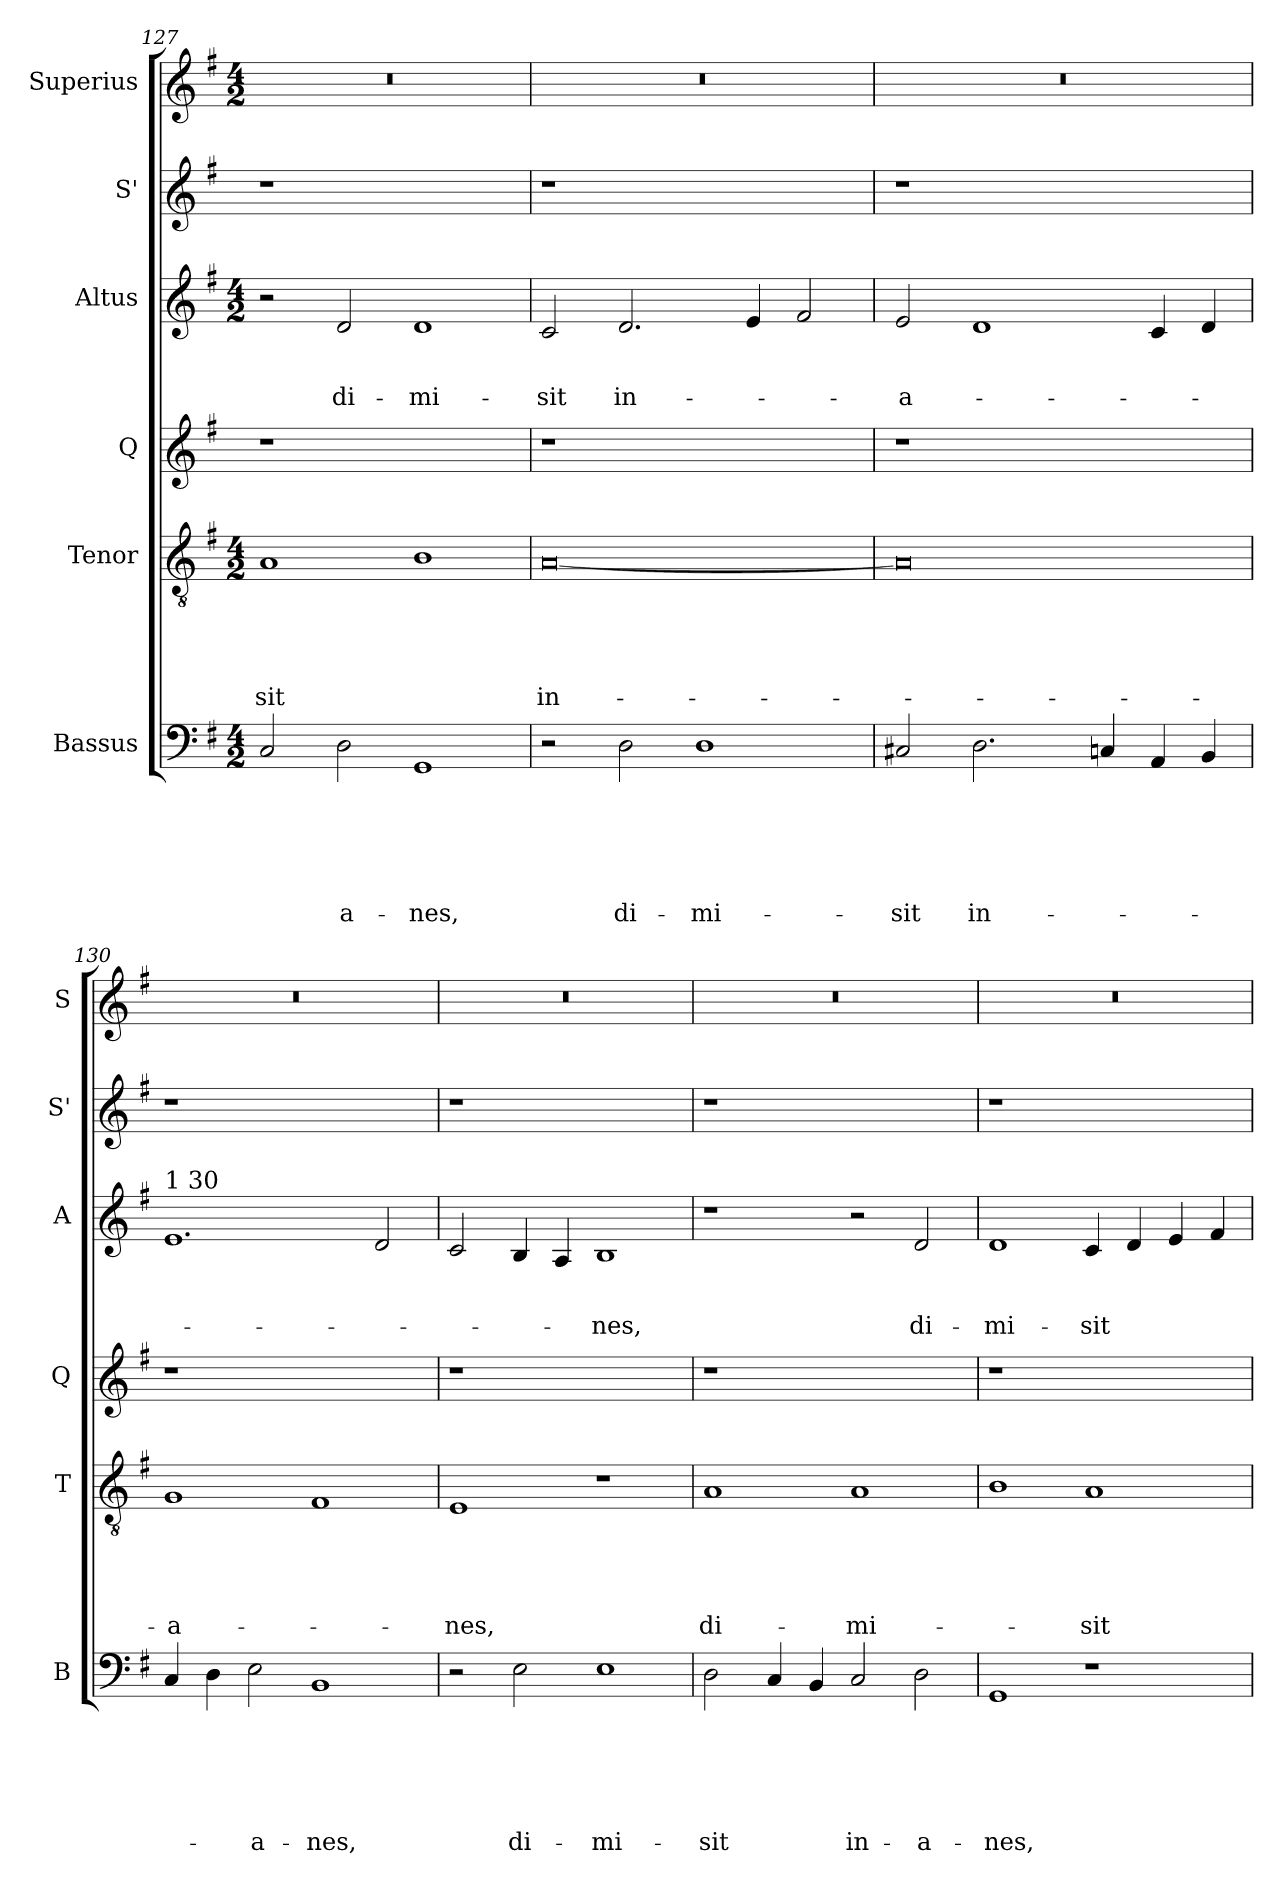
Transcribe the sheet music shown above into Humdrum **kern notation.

**kern	**text	**text	**text	**text	**text	**text	**kern	**text	**text	**text	**text	**text	**kern	**kern	**text	**text	**text	**kern	**kern
*part6	*part6	*part6	*part6	*part6	*part6	*part6	*part5	*part5	*part5	*part5	*part5	*part5	*part4	*part3	*part3	*part3	*part3	*part2	*part1
*staff6	*staff6	*staff6	*staff6	*staff6	*staff6	*staff6	*staff5	*staff5	*staff5	*staff5	*staff5	*staff5	*staff4	*staff3	*staff3	*staff3	*staff3	*staff2	*staff1
*I"Bassus	*	*	*	*	*	*	*I"Tenor	*	*	*	*	*	*I"Q	*I"Altus	*	*	*	*I"S'	*I"Superius
*I'B	*	*	*	*	*	*	*I'T	*	*	*	*	*	*I'Q	*I'A	*	*	*	*I'S'	*I'S
*clefF4	*	*	*	*	*	*	*clefGv2	*	*	*	*	*	*clefG2	*clefG2	*	*	*	*clefG2	*clefG2
*k[f#]	*	*	*	*	*	*	*k[f#]	*	*	*	*	*	*k[f#]	*k[f#]	*	*	*	*k[f#]	*k[f#]
*G:	*	*	*	*	*	*	*G:	*	*	*	*	*	*G:	*G:	*	*	*	*G:	*G:
*M4/2	*	*	*	*	*	*	*M4/2	*	*	*	*	*	*	*M4/2	*	*	*	*	*M4/2
=127	=127	=127	=127	=127	=127	=127	=127	=127	=127	=127	=127	=127	=127	=127	=127	=127	=127	=127	=127
!	!	!	!	!	!	!	!	!	!	!	!	!LO:LY:b	!	!	!	!	!	!	!
2C/	.	.	.	.	.	.	1A	.	.	.	.	-sit	1r	2r	.	.	.	1r	0r
!	!	!	!	!	!	!LO:LY:b	!	!	!	!	!	!	!	!	!	!	!LO:LY:b	!	!
2D\	.	.	.	.	.	-a-	.	.	.	.	.	.	.	2d/	.	.	di-	.	.
!	!	!	!	!	!	!LO:LY:b	!	!	!	!	!	!	!	!	!	!	!LO:LY:b	!	!
1GG	.	.	.	.	.	-nes,	1B	.	.	.	.	.	1ryy	1d	.	.	-mi-	1ryy	.
=128	=128	=128	=128	=128	=128	=128	=128	=128	=128	=128	=128	=128	=128	=128	=128	=128	=128	=128	=128
!	!	!	!	!	!	!	!	!	!	!	!	!LO:LY:b	!	!	!	!	!LO:LY:b	!	!
2r	.	.	.	.	.	.	[<0A	.	.	.	.	in-	1r	2c/	.	.	-sit	1r	0r
!	!	!	!	!	!	!LO:LY:b	!	!	!	!	!	!	!	!	!	!	!LO:LY:b	!	!
2D\	.	.	.	.	.	di-	.	.	.	.	.	.	.	2.d/	.	.	in-	.	.
!	!	!	!	!	!	!LO:LY:b	!	!	!	!	!	!	!	!	!	!	!	!	!
1D	.	.	.	.	.	-mi-	.	.	.	.	.	.	1ryy	.	.	.	.	1ryy	.
.	.	.	.	.	.	.	.	.	.	.	.	.	.	4e/	.	.	.	.	.
.	.	.	.	.	.	.	.	.	.	.	.	.	.	2f#/	.	.	.	.	.
=129	=129	=129	=129	=129	=129	=129	=129	=129	=129	=129	=129	=129	=129	=129	=129	=129	=129	=129	=129
!	!	!	!	!	!	!LO:LY:b	!	!	!	!	!	!	!	!	!	!	!LO:LY:b	!	!
2C#X/	.	.	.	.	.	-sit	0A]	.	.	.	.	.	1r	2e/	.	.	-a-	1r	0r
!	!	!	!	!	!	!LO:LY:b	!	!	!	!	!	!	!	!	!	!	!	!	!
2.D\	.	.	.	.	.	in-	.	.	.	.	.	.	.	1d	.	.	.	.	.
.	.	.	.	.	.	.	.	.	.	.	.	.	1ryy	.	.	.	.	1ryy	.
4Cn/	.	.	.	.	.	.	.	.	.	.	.	.	.	.	.	.	.	.	.
4AA/	.	.	.	.	.	.	.	.	.	.	.	.	.	4c/	.	.	.	.	.
4BB/	.	.	.	.	.	.	.	.	.	.	.	.	.	4d/	.	.	.	.	.
!!LO:LB:g=z
=130	=130	=130	=130	=130	=130	=130	=130	=130	=130	=130	=130	=130	=130	=130	=130	=130	=130	=130	=130
!	!	!	!	!	!	!	!	!	!	!	!	!	!	!LO:TX:a:t=1 30	!	!	!	!	!
!	!	!	!	!	!	!	!	!	!	!	!	!LO:LY:b:rj	!	!	!	!	!	!	!
4C/	.	.	.	.	.	.	1G	.	.	.	.	-a-	1r	1.e	.	.	.	1r	0r
4D\	.	.	.	.	.	.	.	.	.	.	.	.	.	.	.	.	.	.	.
!	!	!	!	!	!	!LO:LY:b	!	!	!	!	!	!	!	!	!	!	!	!	!
2E\	.	.	.	.	.	-a-	.	.	.	.	.	.	.	.	.	.	.	.	.
!	!	!	!	!	!	!LO:LY:b	!	!	!	!	!	!	!	!	!	!	!	!	!
1BB	.	.	.	.	.	-nes,	1F#	.	.	.	.	.	1ryy	.	.	.	.	1ryy	.
.	.	.	.	.	.	.	.	.	.	.	.	.	.	2d/	.	.	.	.	.
=131	=131	=131	=131	=131	=131	=131	=131	=131	=131	=131	=131	=131	=131	=131	=131	=131	=131	=131	=131
!	!	!	!	!	!	!	!	!	!	!	!	!LO:LY:b	!	!	!	!	!	!	!
2r	.	.	.	.	.	.	1E	.	.	.	.	-nes,	1r	2c/	.	.	.	1r	0r
!	!	!	!	!	!	!LO:LY:b	!	!	!	!	!	!	!	!	!	!	!	!	!
2E\	.	.	.	.	.	di-	.	.	.	.	.	.	.	4B/	.	.	.	.	.
.	.	.	.	.	.	.	.	.	.	.	.	.	.	4A/	.	.	.	.	.
!	!	!	!	!	!	!LO:LY:b	!	!	!	!	!	!	!	!	!	!	!LO:LY:b	!	!
1E	.	.	.	.	.	-mi-	1r	.	.	.	.	.	1ryy	1B	.	.	-nes,	1ryy	.
=132	=132	=132	=132	=132	=132	=132	=132	=132	=132	=132	=132	=132	=132	=132	=132	=132	=132	=132	=132
!	!	!	!	!	!	!LO:LY:b	!	!	!	!	!	!LO:LY:b	!	!	!	!	!	!	!
2D\	.	.	.	.	.	-sit	1A	.	.	.	.	di-	1r	1r	.	.	.	1r	0r
4C/	.	.	.	.	.	.	.	.	.	.	.	.	.	.	.	.	.	.	.
4BB/	.	.	.	.	.	.	.	.	.	.	.	.	.	.	.	.	.	.	.
!	!	!	!	!	!	!LO:LY:b	!	!	!	!	!	!LO:LY:b	!	!	!	!	!	!	!
2C/	.	.	.	.	.	in-	1A	.	.	.	.	-mi-	1ryy	2r	.	.	.	1ryy	.
!	!	!	!	!	!	!LO:LY:b	!	!	!	!	!	!	!	!	!	!	!LO:LY:b	!	!
2D\	.	.	.	.	.	-a-	.	.	.	.	.	.	.	2d/	.	.	di-	.	.
=133	=133	=133	=133	=133	=133	=133	=133	=133	=133	=133	=133	=133	=133	=133	=133	=133	=133	=133	=133
!	!	!	!	!	!	!LO:LY:b	!	!	!	!	!	!	!	!	!	!	!LO:LY:b	!	!
1GG	.	.	.	.	.	-nes,	1B	.	.	.	.	.	1r	1d	.	.	-mi-	1r	0r
!	!	!	!	!	!	!	!	!	!	!	!	!LO:LY:b	!	!	!	!	!LO:LY:b	!	!
1r	.	.	.	.	.	.	1A	.	.	.	.	-sit	1ryy	4c/	.	.	-sit	1ryy	.
.	.	.	.	.	.	.	.	.	.	.	.	.	.	4d/	.	.	.	.	.
.	.	.	.	.	.	.	.	.	.	.	.	.	.	4e/	.	.	.	.	.
.	.	.	.	.	.	.	.	.	.	.	.	.	.	4f#/	.	.	.	.	.
=	=	=	=	=	=	=	=	=	=	=	=	=	=	=	=	=	=	=	=
*-	*-	*-	*-	*-	*-	*-	*-	*-	*-	*-	*-	*-	*-	*-	*-	*-	*-	*-	*-
